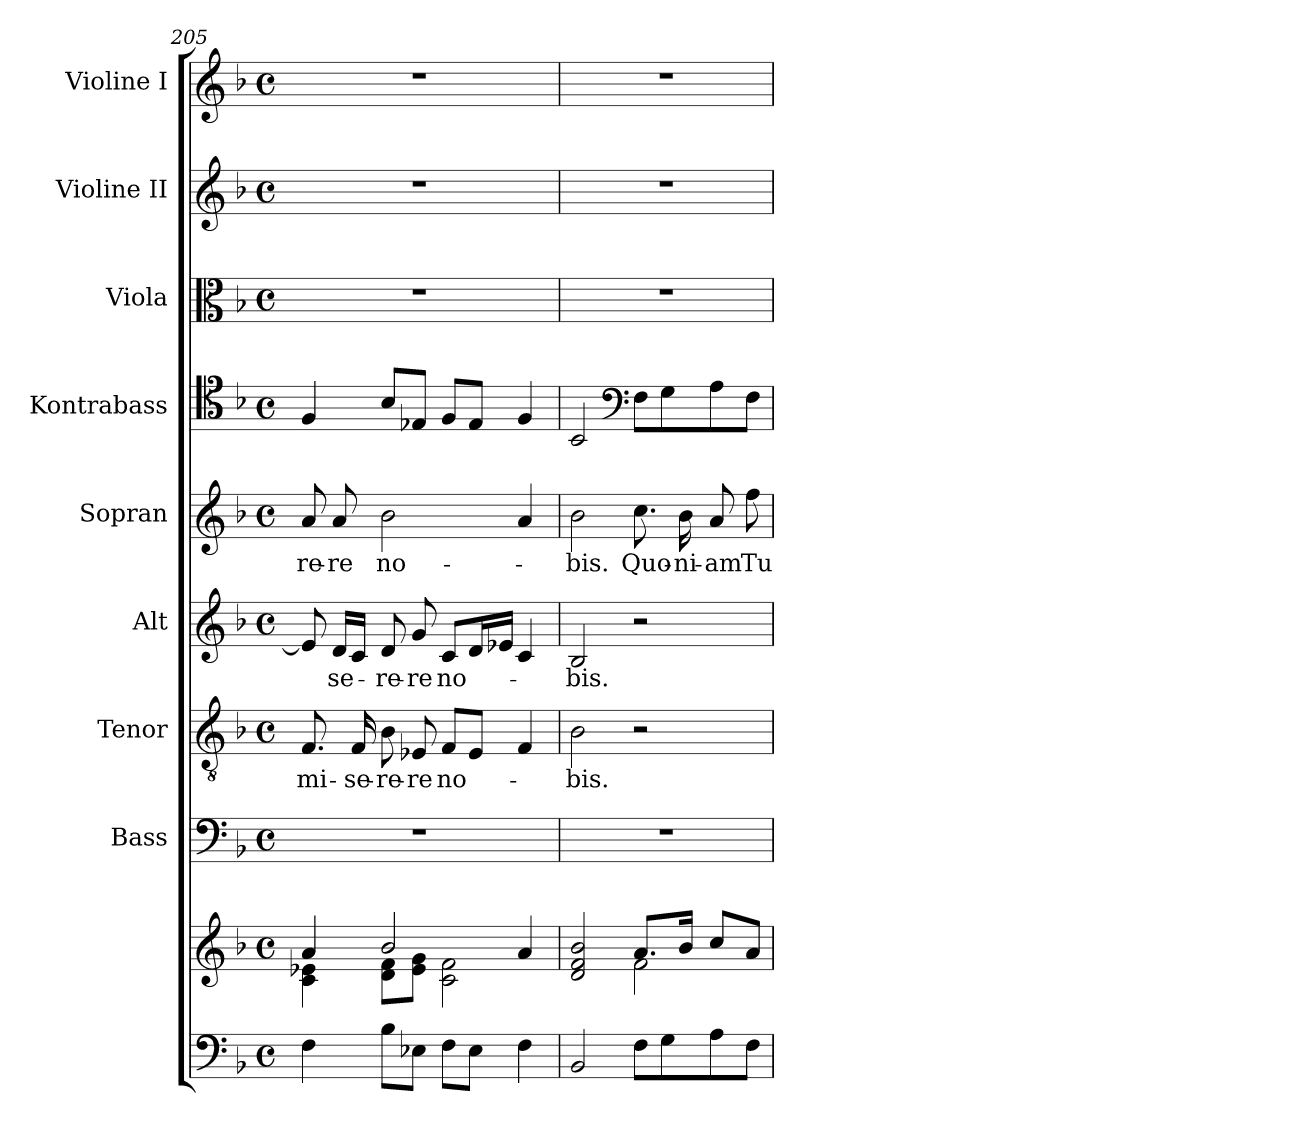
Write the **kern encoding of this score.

**kern	**kern	**kern	**kern	**text	**kern	**text	**kern	**text	**kern	**kern	**kern	**kern
*part9	*part9	*part8	*part7	*part7	*part6	*part6	*part5	*part5	*part4	*part3	*part2	*part1
*staff10	*staff9	*staff8	*staff7	*staff7	*staff6	*staff6	*staff5	*staff5	*staff4	*staff3	*staff2	*staff1
*	*	*I"Bass	*I"Tenor	*	*I"Alt	*	*I"Sopran	*	*I"Kontrabass	*I"Viola	*I"Violine II	*I"Violine I
*	*	*I'B.	*I'T.	*	*I'A.	*	*I'S.	*	*I'Kb.	*I'Vla.	*I'Vl. II	*I'Vl. I
*clefF4	*clefG2	*clefF4	*clefGv2	*	*clefG2	*	*clefG2	*	*clefC4	*clefC3	*clefG2	*clefG2
*	*	*	*	*	*	*	*	*	*ITrd7c12	*	*	*
*k[b-]	*k[b-]	*k[b-]	*k[b-]	*	*k[b-]	*	*k[b-]	*	*k[b-]	*k[b-]	*k[b-]	*k[b-]
*F:	*F:	*F:	*F:	*	*F:	*	*F:	*	*F:	*F:	*F:	*F:
*M4/4	*M4/4	*M4/4	*M4/4	*	*M4/4	*	*M4/4	*	*M4/4	*M4/4	*M4/4	*M4/4
*met(c)	*met(c)	*met(c)	*met(c)	*	*met(c)	*	*met(c)	*	*met(c)	*met(c)	*met(c)	*met(c)
=205	=205	=205	=205	=205	=205	=205	=205	=205	=205	=205	=205	=205
*	*^	*	*	*	*	*	*	*	*	*	*	*
!	!	!	!	!	!LO:LY:b	!	!	!	!LO:LY:b	!	!	!	!
4F\	4a/	4c\ 4e-X\	1r	8.F/	mi-	8e-/]	.	8a/	-re-	4FF/	1r	1r	1r
!	!	!	!	!	!	!	!LO:LY:b	!	!LO:LY:b	!	!	!	!
.	.	.	.	.	.	16d/LL	-se-	8a/	-re	.	.	.	.
!	!	!	!	!	!LO:LY:b	!	!	!	!	!	!	!	!
.	.	.	.	16F/	-se-	16c/JJ	.	.	.	.	.	.	.
!	!	!	!	!	!LO:LY:b	!	!LO:LY:b	!	!LO:LY:b	!	!	!	!
8B-\L	2b-/	8d\ 8f\L	.	8B-\	-re-	8d/	-re-	2b-\	no-	8BB-/L	.	.	.
!	!	!	!	!	!LO:LY:b	!	!LO:LY:b	!	!	!	!	!	!
8E-X\J	.	8e-\ 8g\J	.	8E-X/	-re	8g/	-re	.	.	8EE-X/J	.	.	.
!	!	!	!	!	!LO:LY:b	!	!LO:LY:b	!	!	!	!	!	!
8F\L	.	2c\ 2f\	.	8F/L	no-	8c/L	no-	.	.	8FF/L	.	.	.
8E-\J	.	.	.	8E-/J	.	16d/L	.	.	.	8EE-/J	.	.	.
.	.	.	.	.	.	16e-X/JJ	.	.	.	.	.	.	.
4F\	4a/	.	.	4F/	.	4c/	.	4a/	.	4FF/	.	.	.
!!LO:LB:g=z
=206	=206	=206	=206	=206	=206	=206	=206	=206	=206	=206	=206	=206	=206
!	!	!	!	!	!LO:LY:b	!	!LO:LY:b	!	!LO:LY:b	!	!	!	!
2BB-/	2d/ 2f/ 2b-/	2ryy	1r	2B-\	-bis.	2B-/	-bis.	2b-\	-bis.	2BBB-/	1r	1r	1r
*	*	*	*	*	*	*	*	*	*	*clefF4	*	*	*
!	!	!	!	!	!	!	!	!	!LO:LY:b	!	!	!	!
8F\L	8.a/L	2f\	.	2r	.	2r	.	8.cc\	Quo-	8FF\L	.	.	.
8G\	.	.	.	.	.	.	.	.	.	8GG\	.	.	.
!	!	!	!	!	!	!	!	!	!LO:LY:b	!	!	!	!
.	16b-/Jk	.	.	.	.	.	.	16b-\	-ni-	.	.	.	.
!	!	!	!	!	!	!	!	!	!LO:LY:b	!	!	!	!
8A\	8cc/L	.	.	.	.	.	.	8a/	-am	8AA\	.	.	.
!	!	!	!	!	!	!	!	!	!LO:LY:b	!	!	!	!
8F\J	8a/J	.	.	.	.	.	.	8ff\	Tu	8FF\J	.	.	.
*	*v	*v	*	*	*	*	*	*	*	*	*	*	*
=	=	=	=	=	=	=	=	=	=	=	=	=
*-	*-	*-	*-	*-	*-	*-	*-	*-	*-	*-	*-	*-
